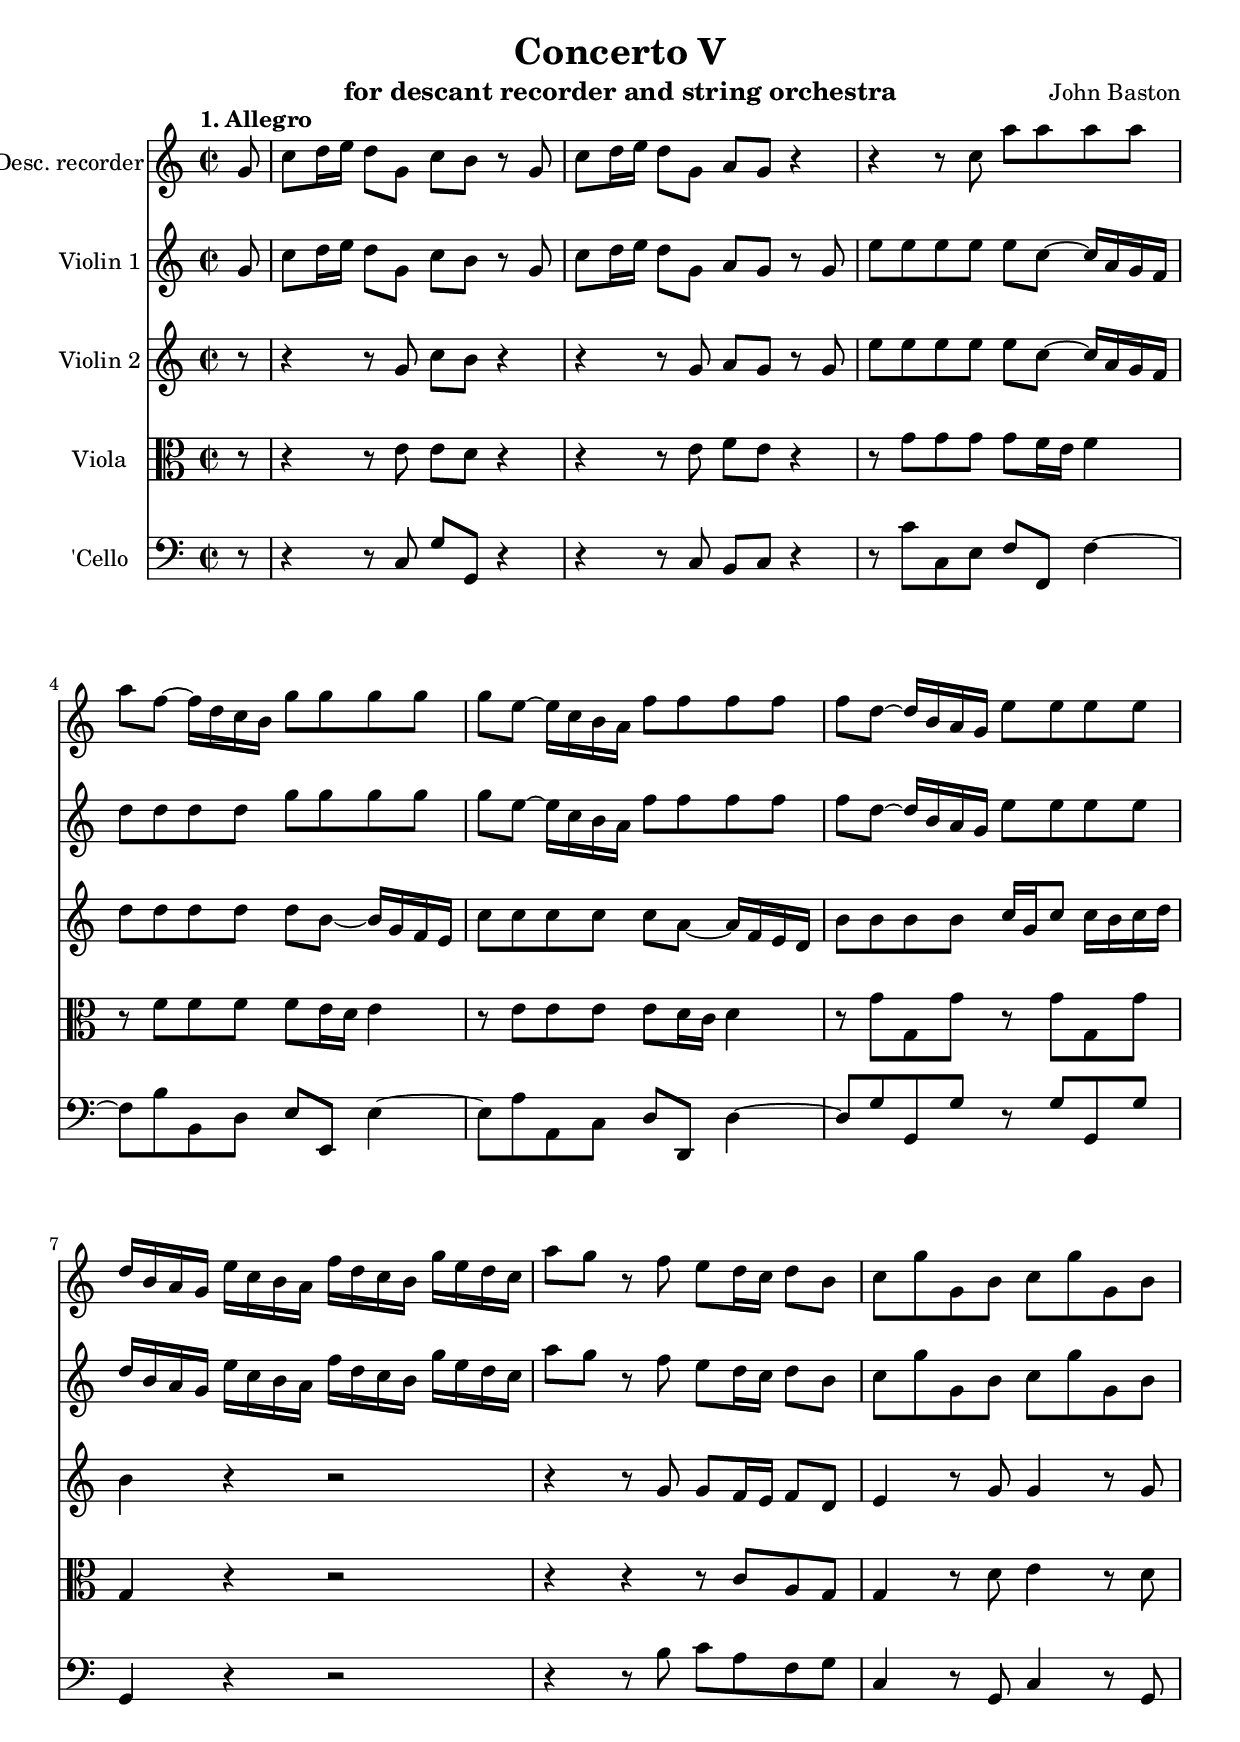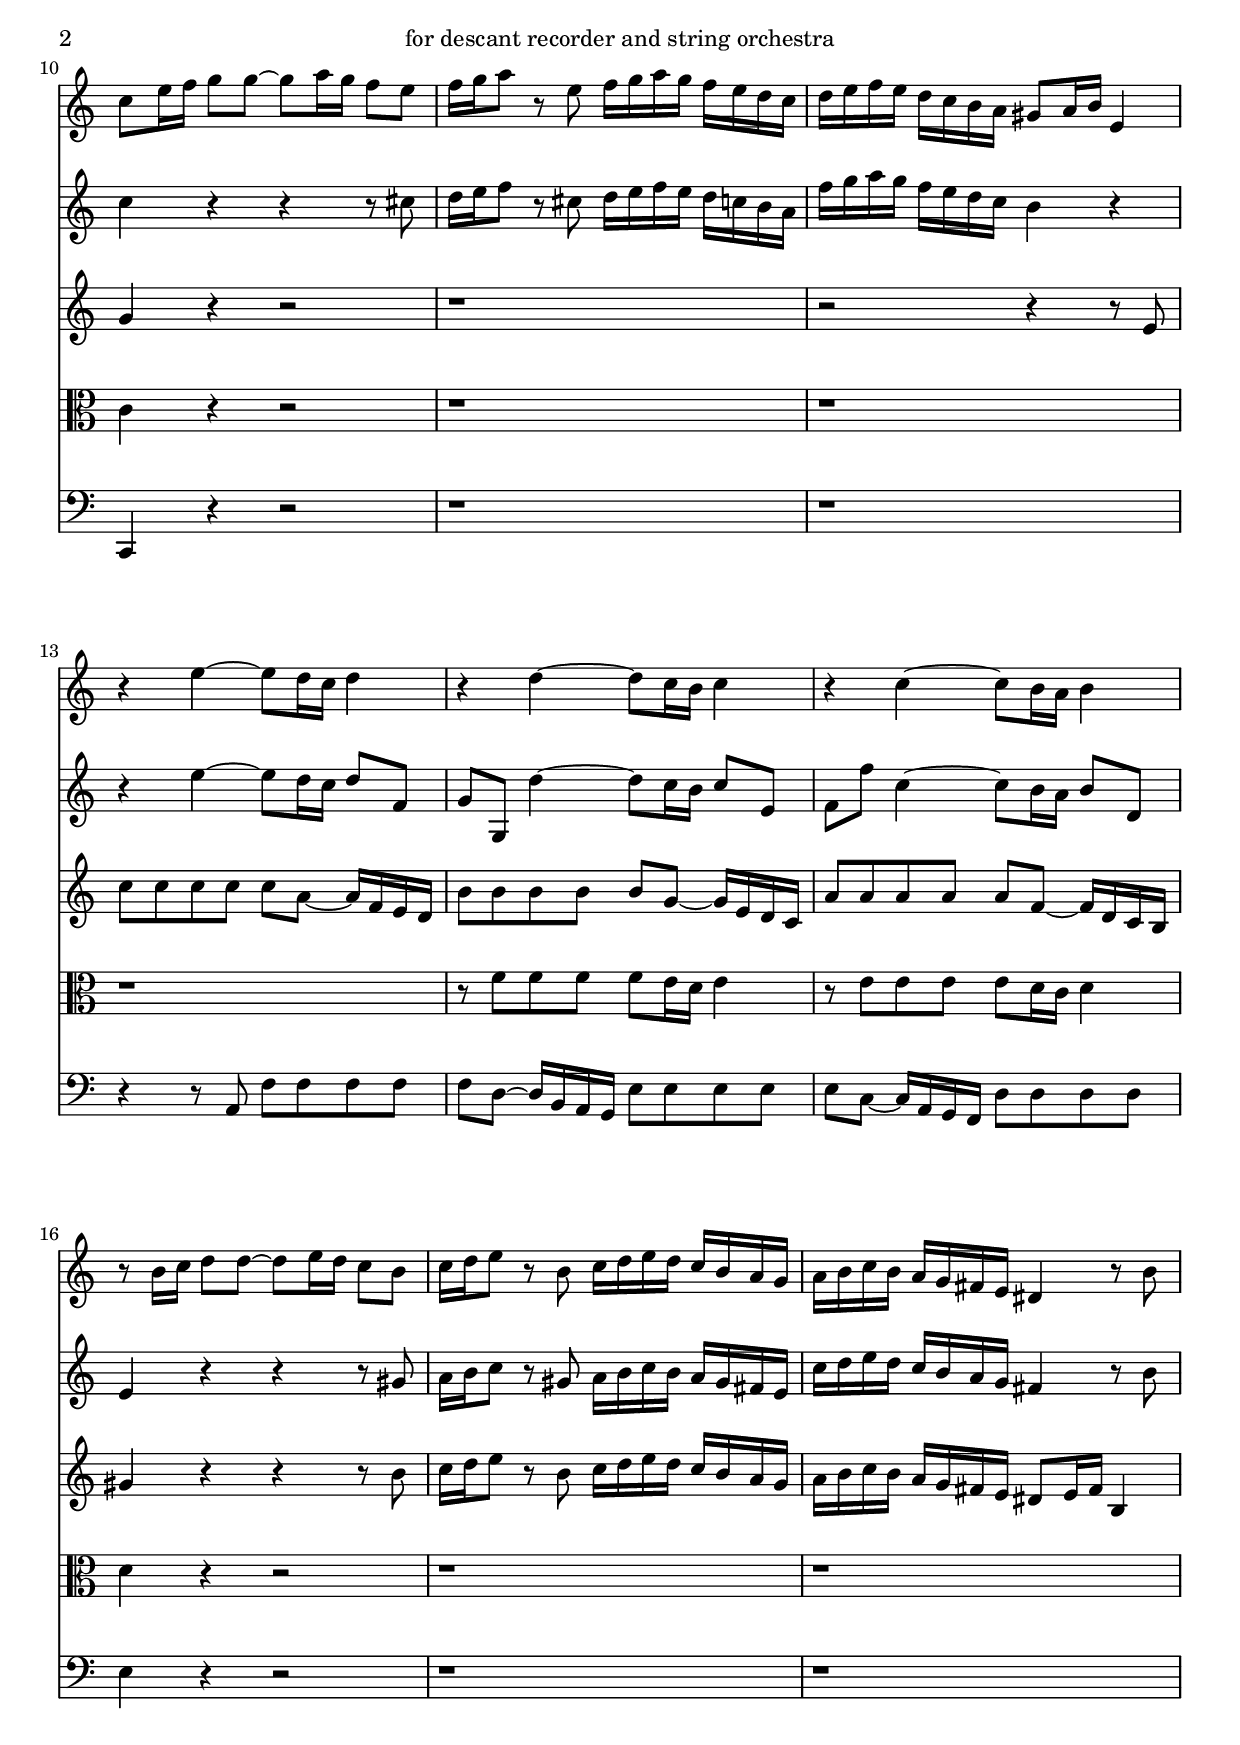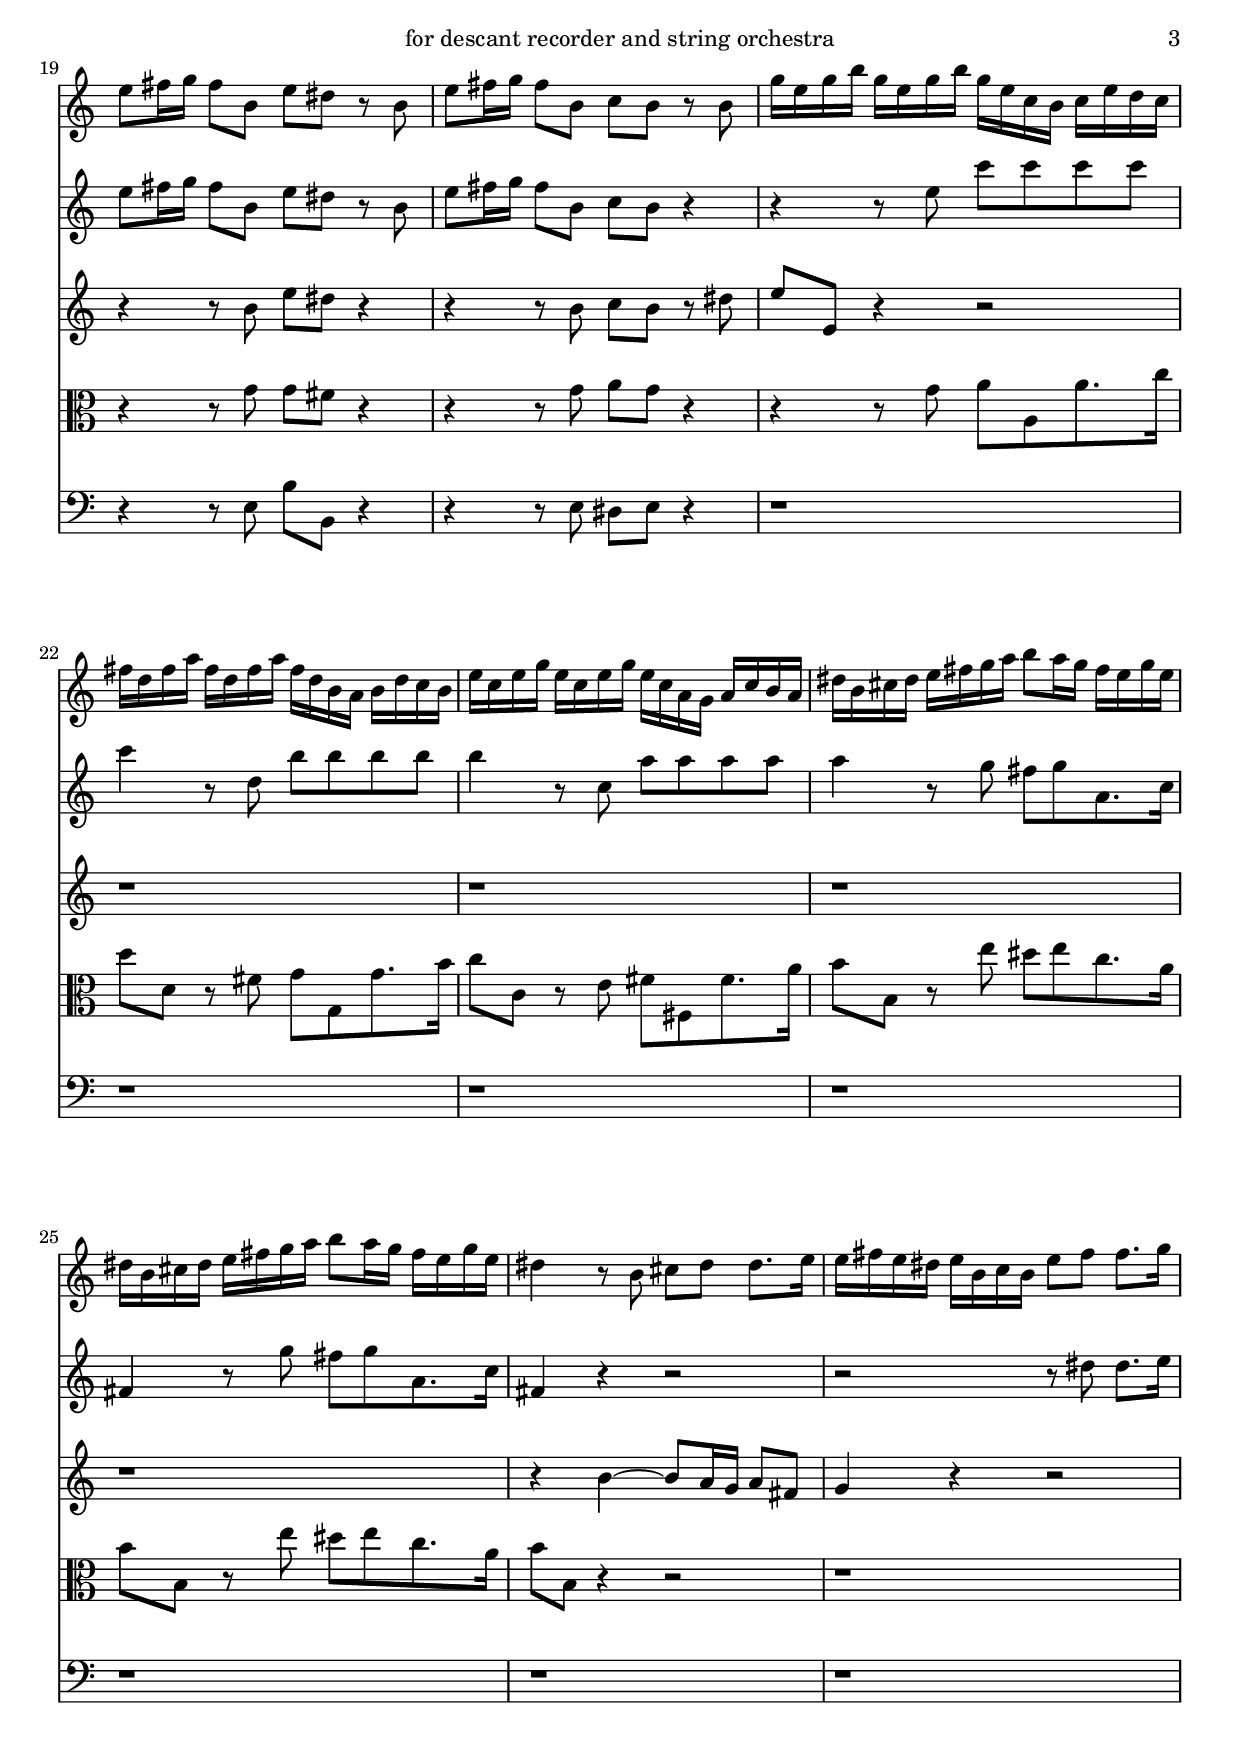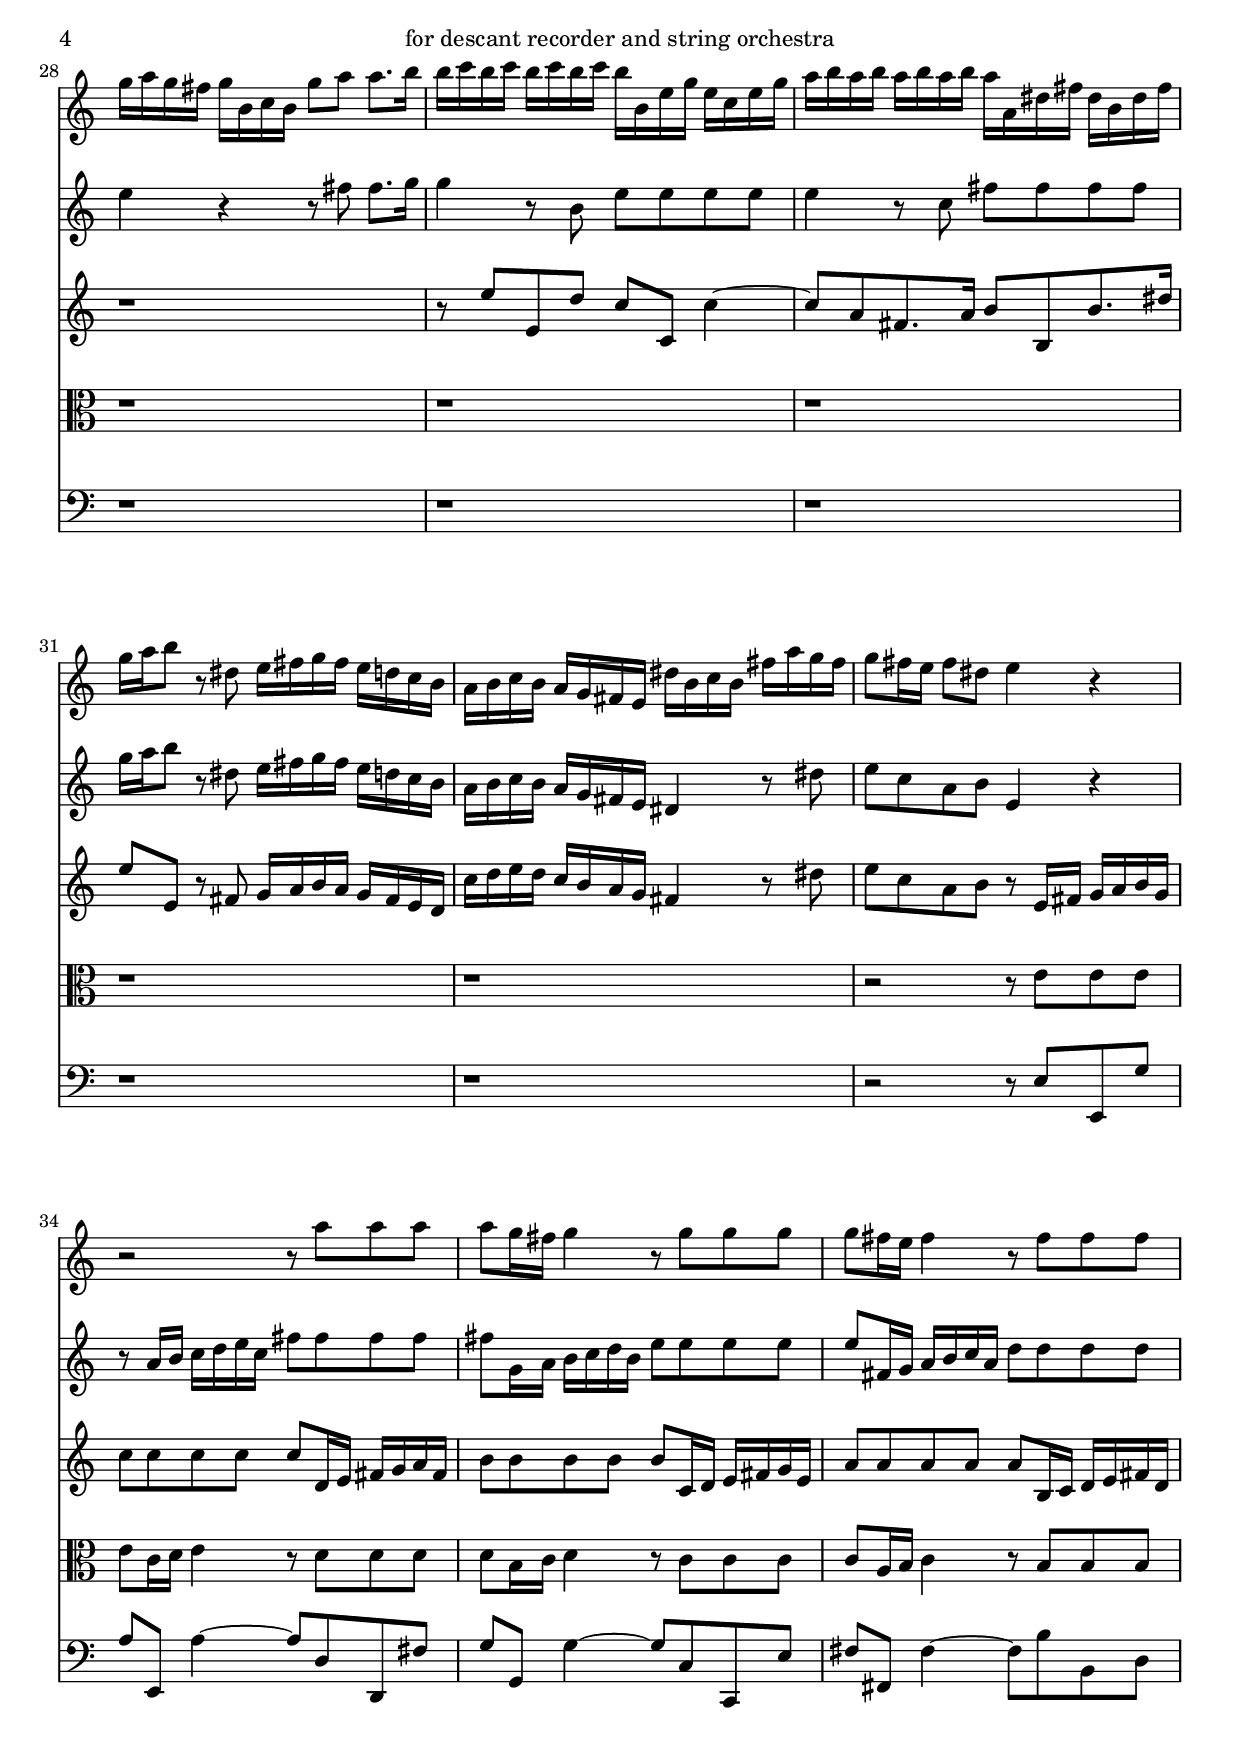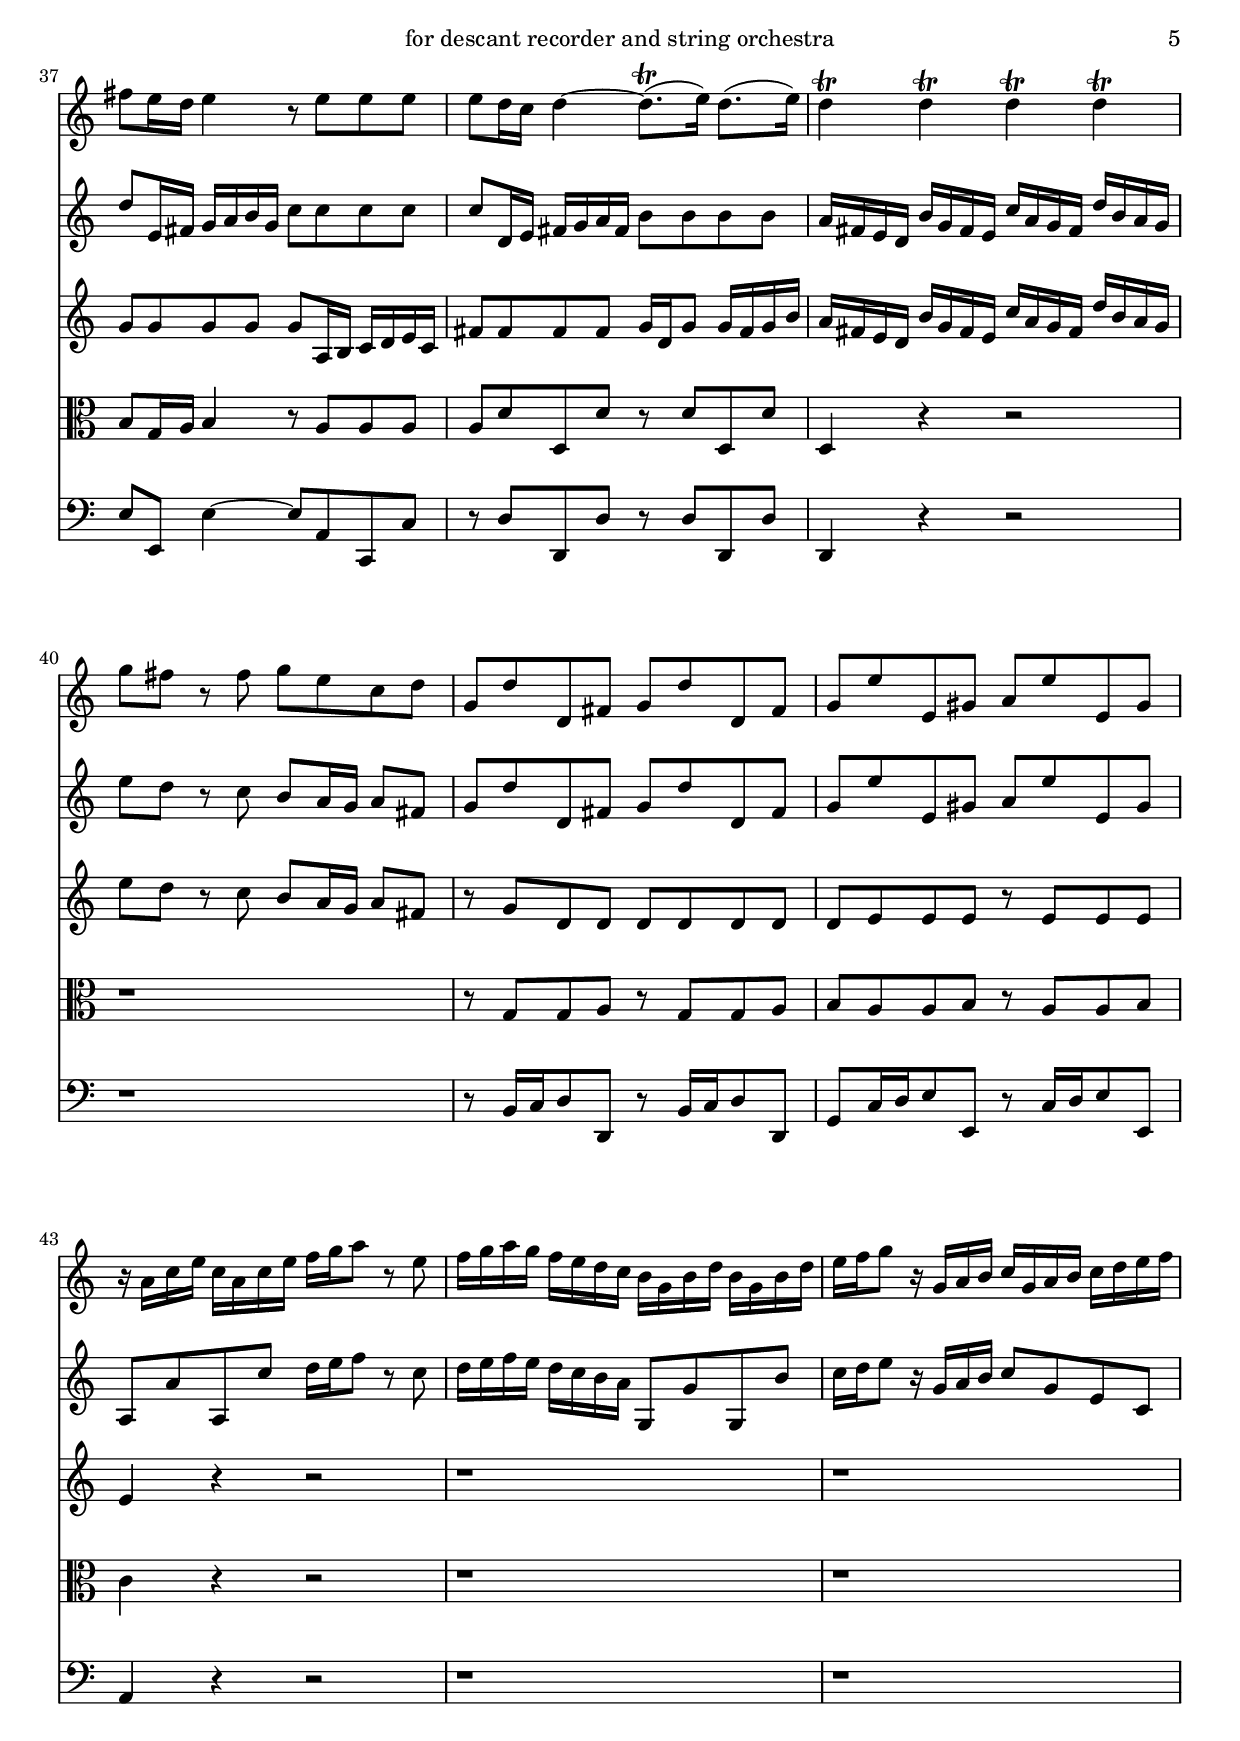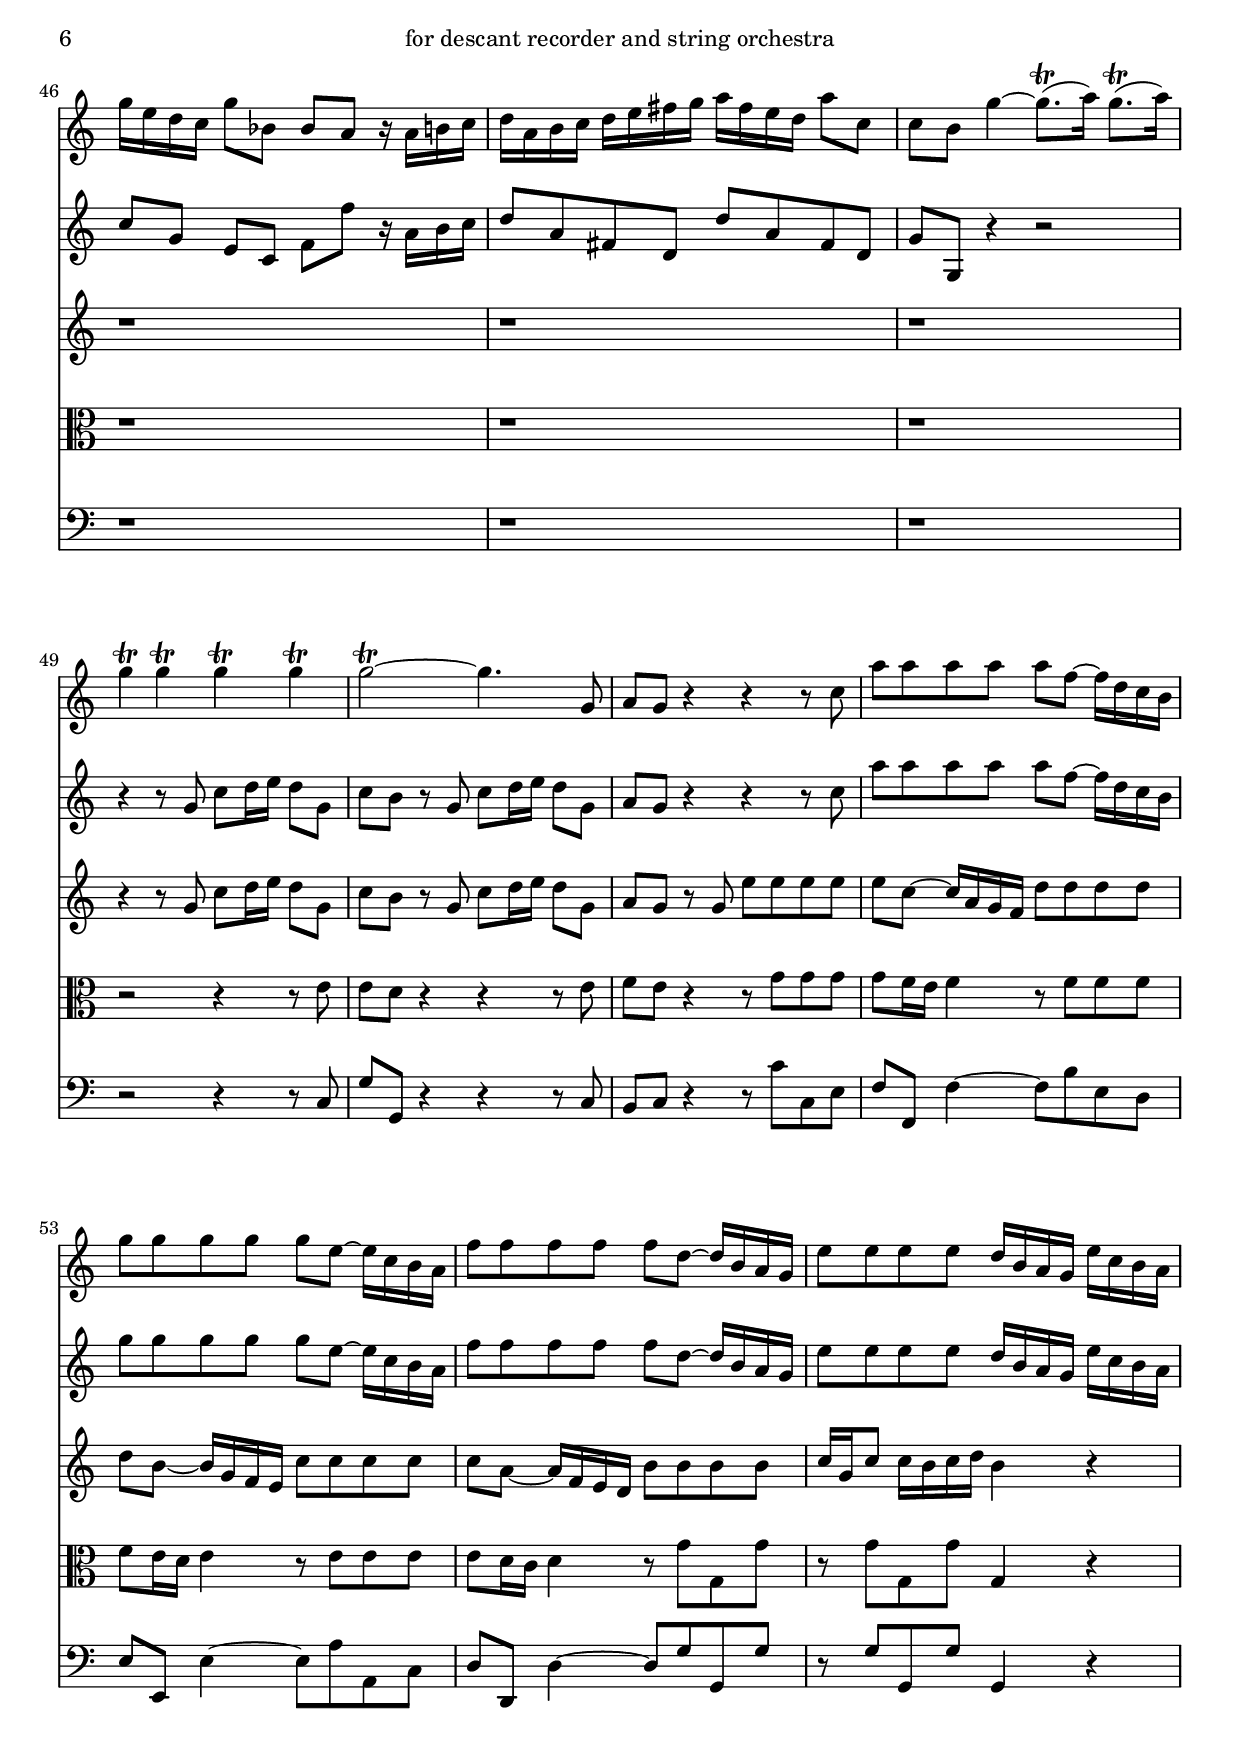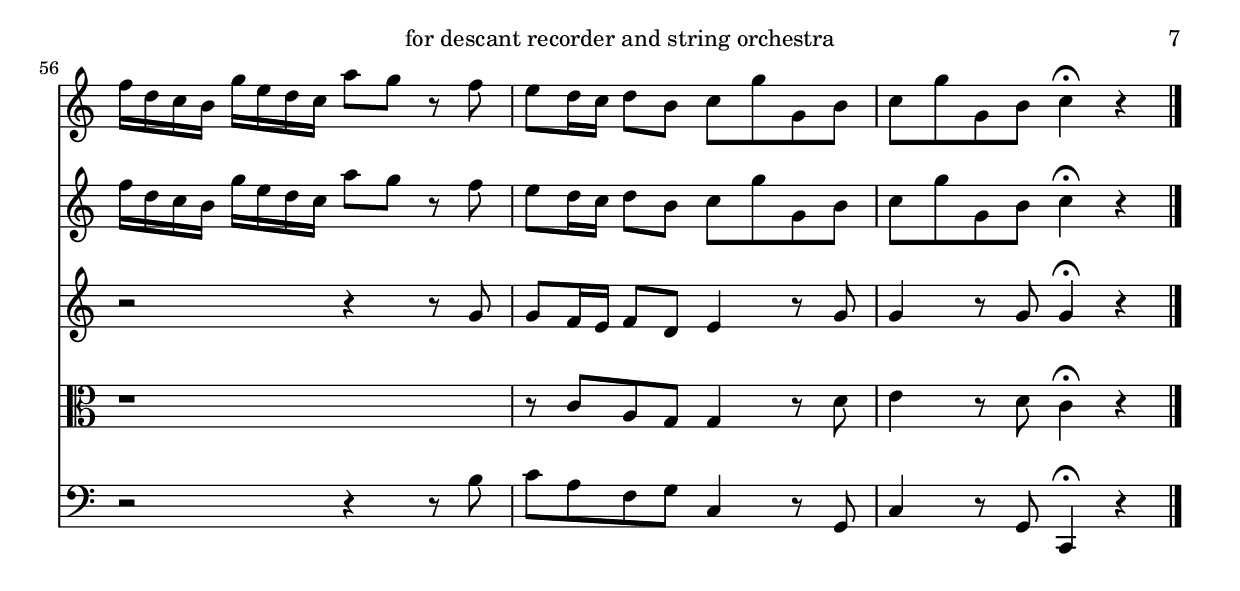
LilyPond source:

\version "2.18.2"

\header {
  title = "Concerto V"
  composer = "John Baston"
  instrument = "for descant recorder and string orchestra"
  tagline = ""
}

recorderMvtOne = \relative c'' {
    \time 2/2
    \tempo "1. Allegro"
    \partial 8 g8 c[ d16 e] d8 g, c b r g c[ d16 e] d8 g, a g r4 r4 r8 c a' a a a
    % 4
    a[ f~] f16 d c b g'8 g g g g[ e~] e16 c b a f'8 f f f f[ d~] d16 b a g e'8 e e e
    %7
    d16[ b a g] e' c b a f'[ d c b] g' e d c a'8 g r f e[ d16 c] d8 b c g' g, b c g' g, b
    %10
    c8[ e16 f] g8 g~ g[ a16 g] f8 e f16 g a8 r e f16[ g a g] f e d c d[ e f e] d c b a gis8[ a16 b] e,4
    %13
    r4 e'~ e8 d16 c d4 r d~ d8 c16 b c4 r c~ c8 b16 a b4
    %16
    r8 b16[ c] d8 d~ d[ e16 d] c8 b c16 d e8 r b c16[ d e d] c b a g a[ b c b] a g fis e dis4 r8 b'
    %19
    e8[ fis16 g] fis8 b, e[ dis] r b e[ fis16 g] fis8 b, c b r b g'16[ e g b] g e g b g[ e c b] c e d c fis[ d fis a] fis d fis a fis[ d b a] b d c b
    %23
    e[ c e g] e c e g e[ c a g] a c b a dis[ b cis dis] e fis g a b8[ a16 g] fis e g e dis[ b cis dis] e fis g a b8[ a16 g] fis e g e
    %26
    dis4 r8 b cis[ dis] dis8.[ e16] e[ fis e dis] e b c b e8[ fis] fis8. g16 g[ a g fis] g b, c b g'8[ a] a8. b16
    %29
    b[ c b c] b c b c b[ b, e g] e c e g a[ b a b] a b a b a[ a, dis fis] dis b dis fis g[ a b8] r dis, e16[ fis g fis] e d c b
    %32
    a[ b c b] a g fis e dis'[ b c b] fis' a g fis g8[ fis16 e] fis8 dis e4 r r2 r8 a8 a a
    %35
    a[ g16 fis] g4 r8 g g g g[ fis16 e] fis4 r8 fis fis fis fis e16 d e4 r8 e e e
    %38
    e d16 c d4~ d8.\trill( e16) d8.[( e16]) d4\trill d4\trill d4\trill d4\trill g8 fis r fis g e c d
    %41
    g, d' d, fis g d' d, fis g e' e, gis a e' e, gis r16 a[ c e] c a c e f g a8 r e
    %44
    f16[ g a g] f e d c b[ g b d] b g b d e f g8 r16 g, a b c[ g a b] c d e f g[ e d c] g'8 bes, bes a r16 a b c
    %47
    d[ a b c] d e fis g a[ fis e d] a'8 c, c b g'4~ g8.\trill[( a16]) g8.\trill( a16) g4\trill g4\trill g4\trill g4\trill g2\trill~ g4. g,8
    %51
    a g r4r r8 c a' a a a a[ f~] f16 d c b g'8 g g g g[ e~] e16 c b a f'8 f f f f[ d~] d16 b a g
    %55
    e'8 e e e d16[ b a g] e' c b a f'[ d c b] g'[ e d c] a'8[ g] r f e[ d16 c] d8 b c g' g, b c g' g, b c4\fermata r \bar "|."
  }

vnOneMvtOne = \relative c'' {
  \time 2/2
  \key c \major
  \partial 8
  g8 c[ d16 e] d8 g, c b r g c[ d16 e] d8 g, a g r g e' e e e e[ c~] c16 a g f
  %4
  d'8 d d d g g g g g[ e~] e16 c b a f'8 f f f f[ d~] d16 b a g e'8 e e e
  %7
  d16[ b a g] e' c b a f'[ d c b] g' e d c a'8 g r f e[ d16 c] d8 b c g' g, b c g' g, b
  %10
  c4 r r r8 cis d16 e f8 r cis d16[ e f e] d c b a f'[ g a g ] f e d c b4 r
  %13
  r4 e~ e8[ d16 c] d8 f, g g, d''4~ d8[ c16 b] c8 e, f f' c4~ c8[ b16 a] b8 d,
  %16
  e4 r r r8 gis a16[ b c8] r gis a16[ b c b] a gis fis e c'[ d e d] c b a g fis4 r8 b
  %19
  e8[ fis16 g] fis8 b, e dis r b e[ fis16 g] fis8 b, c b r4 r r8 e c' c c c c4 r8 d, b'8 b b b
  %23
  b4 r8 c, a' a a a a4 r8 g fis g a,8. c16 fis,4 r8 g' fis g a,8. c16
  %26
  fis,4 r r2 r2 r8 dis'8 dis8.[ e16] e4 r r8 fis fis8.[ g16]
  %29
  g4 r8 b, e e e e e4 r8 c fis fis fis fis g16[ a b8] r dis, e16[ fis g fis] e d c b
  %32
  a[ b c b] a g fis e dis4 r8 dis'8 e c a b e,4 r r8 a16[ b] c d e c fis8 fis fis fis
  %35
  fis8[ g,16 a] b c d b e8 e e e e[ fis,16 g] a b c a d8 d d d d[ e,16 fis] g a b g c8 c c c
  %38
  c[ d,16 e] fis g a fis b8 b b b a16[ fis e d] b' g fis e c'[ a g fis] d' b a g e'8[ d] r c b[ a16 g] a8 fis
  %41
  g8 d' d, fis g d' d, fis g e' e, gis a e' e, gis a, a' a, c' d16[ e f8] r c
  %44
  d16[ e f e] d c b a g,8 g' g, b' c16[ d e8] r16 g, a b c8 g e c c'[ g] e[ c] f[ f'] r16 a, b c
  %47
  d8 a fis d d' a fis d g g, r4 r2 r4 r8 g' c[ d16 e] d8 g, c b r g c[ d16 e] d8 g,
  %51
  a g r4 r r8 c a' a a a a[ f~] f16 d c b g'8 g g g g[ e~] e16 c b a f'8 f f f f[ d~] d16 b a g
  %55
  e'8 e e e d16[ b a g] e' c b a f'[ d c b] g' e d c a'8 g r f e[ d16 c] d8 b c g' g, b c g' g, b c4\fermata r4 \bar "|."
  
}

vnTwoMvtOne = \relative c'' {
  \time 2/2
  \key c \major
  \partial 8
  r8 r4 r8 g8 c b r4 r r8 g a g r g e' e e e e[ c~] c16 a g f
  %4
  d'8 d d d d[ b~] b16 g f e c'8 c c c c[ a~] a16 f e d b'8 b b b c16[ g c8] c16 b c d
  %7
  b4 r r2 r4 r8 g8 g[ f16 e] f8 d e4 r8 g g4 r8 g8
  %10
  g4 r r2 r1 r2 r4 r8 e8
  %13
  c' c c c c[ a~] a16 f e d b'8 b b b b[ g~] g16 e d c a'8 a a a a[ f~] f16 d c b
  %16
  gis'4 r r r8 b8 c16 d e8 r b c16[ d e d] c b a g a[ b c b] a g fis e dis8 e16 fis b,4
  %19
  r4 r8 b' e dis r4 r r8 b c b r dis e e, r4 r2 r1 r1 r1 r1
  %26
  r4 b'4~ b8[ a16 g] a8 fis g4 r r2 r1
  %29
  r8 e'8 e, d' c c, c'4~ c8 a fis8. a16 b8 b, b'8. dis16 e8 e, r fis g16[ a b a] g fis e d
  % 32
  c'[ d e d] c b a g fis4 r8 dis'8 e c a b r e,16[ fis] g a b g c8 c c c c[ d,16 e] fis g a fis
  %35
  b8 b b b b[ c,16 d] e fis g e a8 a a a a[ b,16 c] d e fis d g8 g g g g[ a,16 b] c d e c
  %38
  fis8 fis fis fis g16[ d g8] g16 fis g b a[ fis e d] b' g fis e c'[ a g fis] d' b a g e'8 d r c b[ a16 g] a8 fis
  %41
  r8 g d d d d d d d e e e r e e e e4 r r2
  %44
  r1 r r
  %47
  r1 r1 r4 r8 g c[ d16 e] d8 g, c b r g c[ d16 e] d8 g,
  %51
  a g r g e' e e e e[ c~] c16 a g f d'8 d d d d[ b~] b16 g f e c'8 c c c c[ a~] a16 f e d b'8 b b b
  %55
  c16[ g c8] c16 b c d b4 r r2 r4 r8 g g[ f16 e]] f8 d e4 r8 g g4 r8 g g4\fermata r4 \bar "|."

}

vaMvtOne = \relative c' {
  \time 2/2
  \key c \major
  \partial 8
  \clef alto
  r8 r4 r8 e e d r4 r r8 e f e r4 r8 g g g g f16 e f4
  %4
  r8 f8 f f f e16 d e4 r8 e e e e d16 c d4 r8 g g, g' r g g, g'
  %7
  g,4 r r2 r4 r r8 c a g g4 r8 d' e4 r8 d
  %10
  c4 r r2 r1 r1
  %13
  r1 r8 f f f f e16 d e4 r8 e e e e d16 c d4
  %16
  d4 r r2 r1 r1
  %19
  r4 r8 g g fis r4 r r8 g a g r4 r4 r8  g a a, a'8. c16 d8 d, r fis g g, g'8. b16 c8 c, r e fis fis, fis'8. a16 b8 b, r e' dis e c8. a16 b8 b, r e' dis e c8. a16
  %26
  b8 b, r4 r2  r1 r1
  %29
  r1 r1 r1
  %32
  r1 r2 r8 e e e e c16 d e4 r8 d d d
  %35
  d b16 c d4 r8 c c c c a16 b c4 r8 b b b b g16 a b4 r8 a a a
  %38
  a d d, d' r d d, d' d,4 r r2 r1
  %41
  r8 g g a r g g a b a a b r a a b c4 r r2
  %44
  r1 r1 r1
  %47
  r1 r1 r2 r4 r8 e8 e d r4 r r8 e
  %51
  f e r4 r8 g g g g f16 e f4 r8 f f f f e16 d e4 r8 e e e e d16 c d4 r8 g g, g'
  %55
  r g g, g' g,4 r r1 r8 c a g g4 r8 d' e4 r8 d c4\fermata r4 \bar "|."
}

vcMvtOne = \relative c {
  \time 2/2
  \key c \major
  \partial 8
  \clef bass
  r8 r4 r8 c g' g, r4 r r8 c b c r4 r8 c' c, e f f, f'4~
  %4
  f8 b b, d e e, e'4~ e8 a a, c d d, d'4~ d8 g g, g' r g g, g'
  %7
  g,4 r r2 r4 r8 b'8 c a f g c,4 r8 g c4 r8 g
  %10
  c,4 r r2 r1 r1
  %13
  r4 r8 a' f' f f f f[ d~] d16 b a g e'8 e e e e[ c~] c16 a g f d'8 d d d
  %16
  e4 r r2 r1 r1
  %19
  r4 r8 e b' b, r4 r r8 e dis e r4 r1 r1
  %23
  r1 r1 r1
  %26
  r1 r1 r1
  %29
  r1 r1 r1
  %32
  r1 r2 r8 e e, g' a e, a'4~ a8 d, d, fis'
  %35
  g g, g'4~ g8 c, c, e' fis fis, fis'4~ fis8 b b, d e e, e'4~ e8 a, c, c'
  %38
  r8 d d, d' r d d, d' d,4 r r2 r1
  %41
  r8 b'16 c d8 d, r b'16 c d8 d, g c16 d e8 e, r c'16 d e8 e, a4 r r2
  %44
  r1 r1 r1
  %47
  r1 r1 r2 r4 r8 c8 g' g, r4 r r8 c
  %51
  b c r4 r8 c' c, e f f, f'4~ f8 b e, d e e, e'4~ e8 a a, c d d, d'4~ d8 g g, g'
  %55
  r8 g g, g' g,4 r r2 r4 r8 b'8 c a f g c,4 r8 g c4 r8 g c,4\fermata r4 \bar "|."
}


\score {
  <<
    \new Staff
    \with { instrumentName = #"Desc. recorder" }
    \recorderMvtOne

    \new Staff
    \with { instrumentName = #"Violin 1" }
    \vnOneMvtOne

    \new Staff
    \with { instrumentName = #"Violin 2" }
    \vnTwoMvtOne

    \new Staff
    \with { instrumentName = #"Viola" }
    \vaMvtOne

    \new Staff
    \with {instrumentName = #"'Cello" }
    \vcMvtOne

  >>
  \midi {}
  \layout {}
}